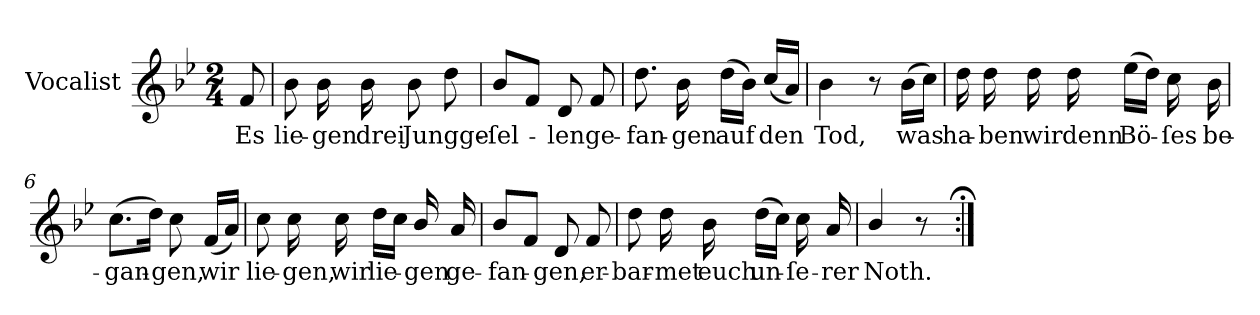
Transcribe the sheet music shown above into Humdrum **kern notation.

**kern	**text
*part1	*part1
*staff1	*staff1
*I"Vocalist	*
*k[b-e-]	*
*B-:	*
*M2/4	*
=	=
8f	Es
=1	=1
8b-	lie-
16b-	-gen
16b-	drei
8b-	Jungge-
8dd	.
=2	=2
8b-L	-ſel-
8fJ	.
8d	-len
8f	ge-
=3	=3
8.dd	-fan-
16b-	-gen
(16ddLL	auf
16b-JJ)	.
(16cc/LL	den
16aJJ)	.
=4	=4
4b-	Tod,
8r	.
(16b-LL	was
16ccJJ)	.
=5	=5
16dd	ha-
16dd	-ben
16dd	wir
16dd	denn
(16ee-LL	Bö-
16ddJJ)	.
16cc	-ſes
16b-	be-
=6	=6
(8.ccL	-gan-
16ddJk)	.
8cc	-gen,
(16fLL	wir
16aJJ)	.
=7	=7
8cc	lie-
16cc	-gen,
16cc	wir
16ddLL	lie-
16ccJJ	.
16b-/	-gen
16a	ge-
=8	=8
8b-L	-fan-
8fJ	.
8d	-gen,
8f	er-
=9	=9
8dd	-bar-
16dd	-met
16b-	euch
(16ddLL	un-
16ccJJ)	.
16cc	-ſe-
16a	-rer
=10	=10
4b-/	Noth.
8r	.
=:|!;	=:|!;
*-	*-
